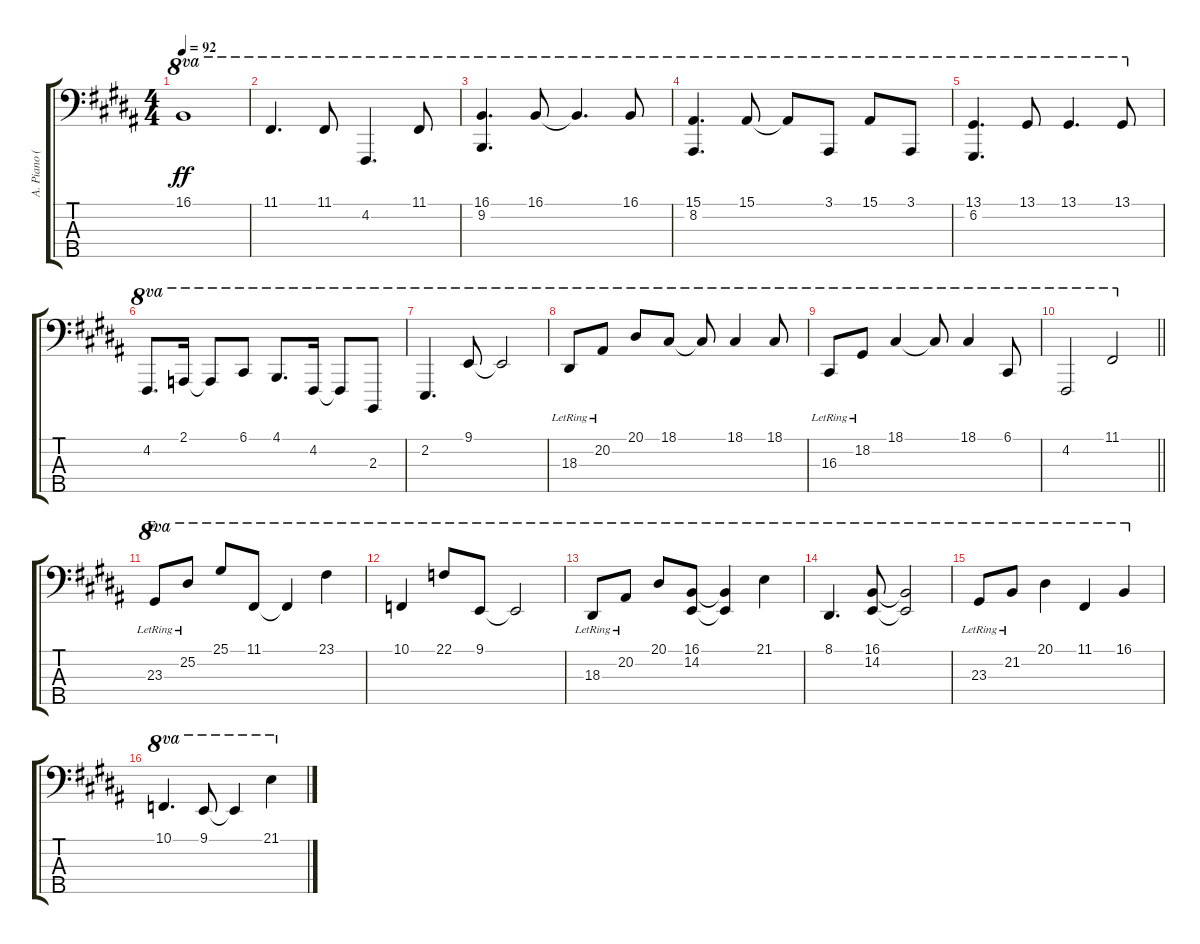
\track ("A. Piano (Left Hand)" "A. Piano (") {instrument acousticgrandpiano}
\staff {score tabs}
\tuning (G2 D2 A1 E1 B0) {hide}
\ts (4 4)
\tempo 92
\clef f4
\ks b
16.1.1{ot 8va dy ff} |
11.1.4{d ot 8va} 11.1.8{ot 8va} 4.2.4{d ot 8va} 11.1.8{ot 8va} |
(16.1 9.2).4{d ot 8va} 16.1.8{ot 8va} 16.1{t}.4{d ot 8va} 16.1.8{ot 8va} |
(15.1 8.2).4{d ot 8va} 15.1.8{ot 8va} 15.1{t}.8{ot 8va} 3.1.8{ot 8va} 15.1.8{ot 8va} 3.1.8{ot 8va} |
(13.1 6.2).4{d ot 8va} 13.1.8{ot 8va} 13.1.4{d ot 8va} 13.1.8{ot 8va} |
4.2.8{d ot 8va} 2.1.16{ot 8va} 2.1{t}.8{ot 8va} 6.1.8{ot 8va} 4.1.8{d ot 8va} 4.2.16{ot 8va} 4.2{t}.8{ot 8va} 2.3.8{ot 8va} |
2.2.4{d ot 8va} 9.1.8{ot 8va} 9.1{t}.2{ot 8va} |
18.3{lr}.8{ot 8va} 20.2{lr}.8{ot 8va} 20.1.8{ot 8va} 18.1.8{ot 8va} 18.1{t}.8{ot 8va} 18.1.4{ot 8va} 18.1.8{ot 8va} |
16.3{lr}.8{ot 8va} 18.2{lr}.8{ot 8va} 18.1.4{ot 8va} 18.1{t}.8{ot 8va} 18.1.4{ot 8va} 6.1.8{ot 8va} |
\barLineRight lightlight
4.2.2{ot 8va} 11.1.2{ot 8va} |
\section ("" "E")
23.3{lr}.8{ot 8va} 25.2{lr}.8{ot 8va} 25.1.8{ot 8va} 11.1.8{ot 8va} 11.1{t}.4{ot 8va} 23.1.4{ot 8va} |
10.1.4{ot 8va} 22.1.8{ot 8va} 9.1.8{ot 8va} 9.1{t}.2{ot 8va} |
18.3{lr}.8{ot 8va} 20.2{lr}.8{ot 8va} 20.1.8{ot 8va} (16.1 14.2).8{ot 8va} (16.1{t} 14.2{t}).4{ot 8va} 21.1.4{ot 8va} |
8.1.4{d ot 8va} (16.1 14.2).8{ot 8va} (16.1{t} 14.2{t}).2{ot 8va} |
23.3{lr}.8{ot 8va} 21.2{lr}.8{ot 8va} 20.1.4{ot 8va} 11.1.4{ot 8va} 16.1.4{ot 8va} |
10.1.4{d ot 8va} 9.1.8{ot 8va} 9.1{t}.4{ot 8va} 21.1.4{ot 8va}
